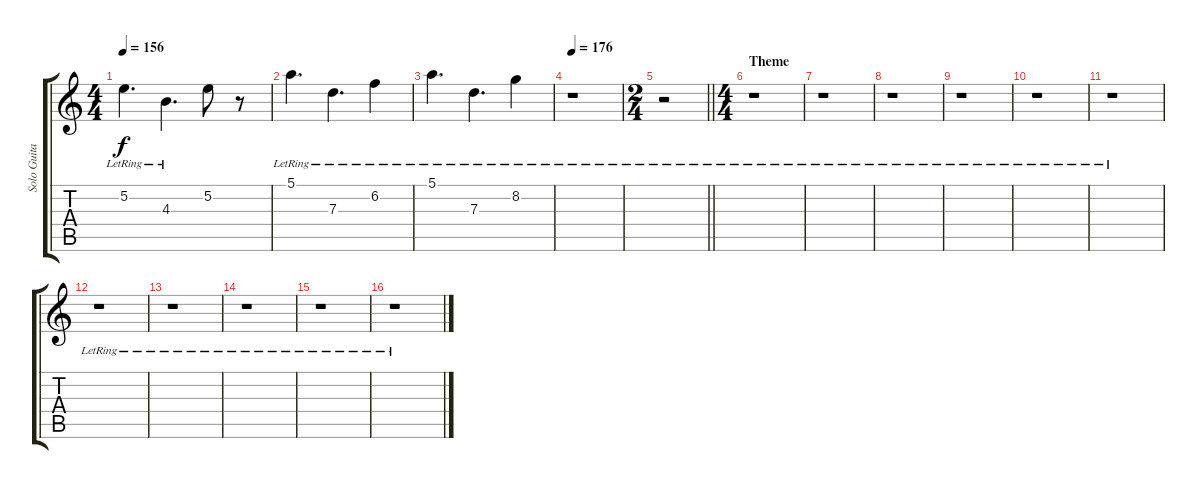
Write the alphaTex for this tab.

\track ("Solo Guitar" "Solo Guita") {instrument overdrivenguitar}
\staff {score tabs}
\tuning (E4 B3 G3 D3 A2 E2) {hide}
\ts (4 4)
\tempo 156
\clef g2
\ks c
5.2{lr}.4{d dy f} 4.3{lr}.4{d} 5.2.8 r.8 |
5.1{lr}.4{d} 7.3{lr}.4{d} 6.2{lr}.4 |
5.1{lr}.4{d} 7.3{lr}.4{d} 8.2{lr}.4 |
\tempo 176
r.1 |
\ts (2 4)
\barLineRight lightlight
r.2 |
\ts (4 4)
\section ("" "Theme")
r.1 |
r.1 |
r.1 |
r.1 |
r.1 |
r.1 |
r.1 |
r.1 |
r.1 |
r.1 |
r.1
